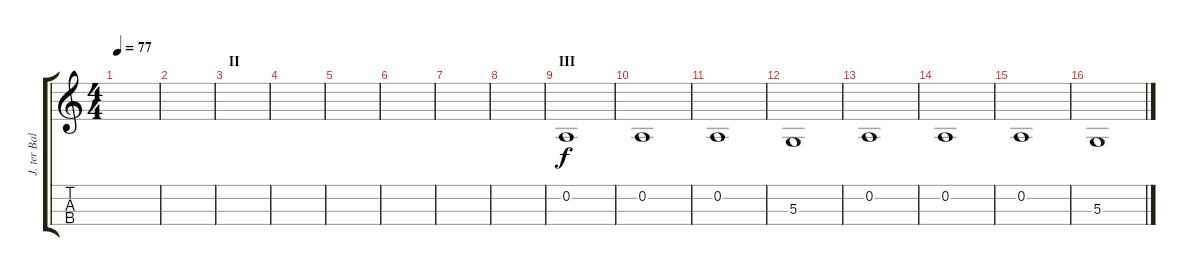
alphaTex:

\track ("J. ter Bals" "J. ter Bal") {instrument violin}
\staff {score tabs}
\tuning (E4 A3 D3 G2) {hide}
\ts (4 4)
\tempo 77
\clef g2
\ks c
|
|
\section ("" "II")
|
|
|
|
|
|
\section ("" "III")
0.2.1 |
0.2.1 |
0.2.1 |
5.3.1 |
0.2.1 |
0.2.1 |
0.2.1 |
5.3.1
